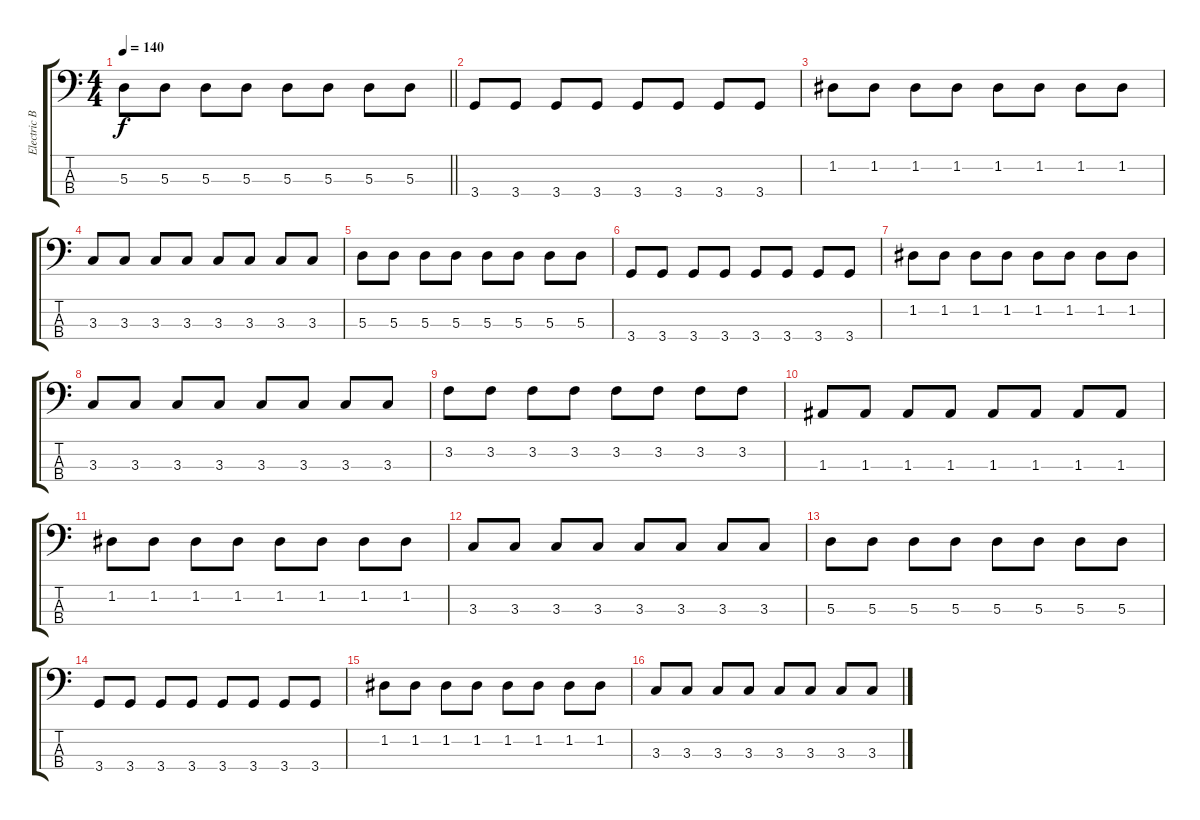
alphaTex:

\track ("Electric Bass" "Electric B") {instrument electricbassfinger}
\staff {score tabs}
\tuning (G2 D2 A1 E1) {hide}
\ts (4 4)
\tempo 140
\clef f4
\barLineRight lightlight
\ks c
5.3.8{dy f} 5.3.8 5.3.8 5.3.8 5.3.8 5.3.8 5.3.8 5.3.8 |
3.4.8 3.4.8 3.4.8 3.4.8 3.4.8 3.4.8 3.4.8 3.4.8 |
1.2.8 1.2.8 1.2.8 1.2.8 1.2.8 1.2.8 1.2.8 1.2.8 |
3.3.8 3.3.8 3.3.8 3.3.8 3.3.8 3.3.8 3.3.8 3.3.8 |
5.3.8 5.3.8 5.3.8 5.3.8 5.3.8 5.3.8 5.3.8 5.3.8 |
3.4.8 3.4.8 3.4.8 3.4.8 3.4.8 3.4.8 3.4.8 3.4.8 |
1.2.8 1.2.8 1.2.8 1.2.8 1.2.8 1.2.8 1.2.8 1.2.8 |
3.3.8 3.3.8 3.3.8 3.3.8 3.3.8 3.3.8 3.3.8 3.3.8 |
3.2.8 3.2.8 3.2.8 3.2.8 3.2.8 3.2.8 3.2.8 3.2.8 |
1.3.8 1.3.8 1.3.8 1.3.8 1.3.8 1.3.8 1.3.8 1.3.8 |
1.2.8 1.2.8 1.2.8 1.2.8 1.2.8 1.2.8 1.2.8 1.2.8 |
3.3.8 3.3.8 3.3.8 3.3.8 3.3.8 3.3.8 3.3.8 3.3.8 |
5.3.8 5.3.8 5.3.8 5.3.8 5.3.8 5.3.8 5.3.8 5.3.8 |
3.4.8 3.4.8 3.4.8 3.4.8 3.4.8 3.4.8 3.4.8 3.4.8 |
1.2.8 1.2.8 1.2.8 1.2.8 1.2.8 1.2.8 1.2.8 1.2.8 |
3.3.8 3.3.8 3.3.8 3.3.8 3.3.8 3.3.8 3.3.8 3.3.8
